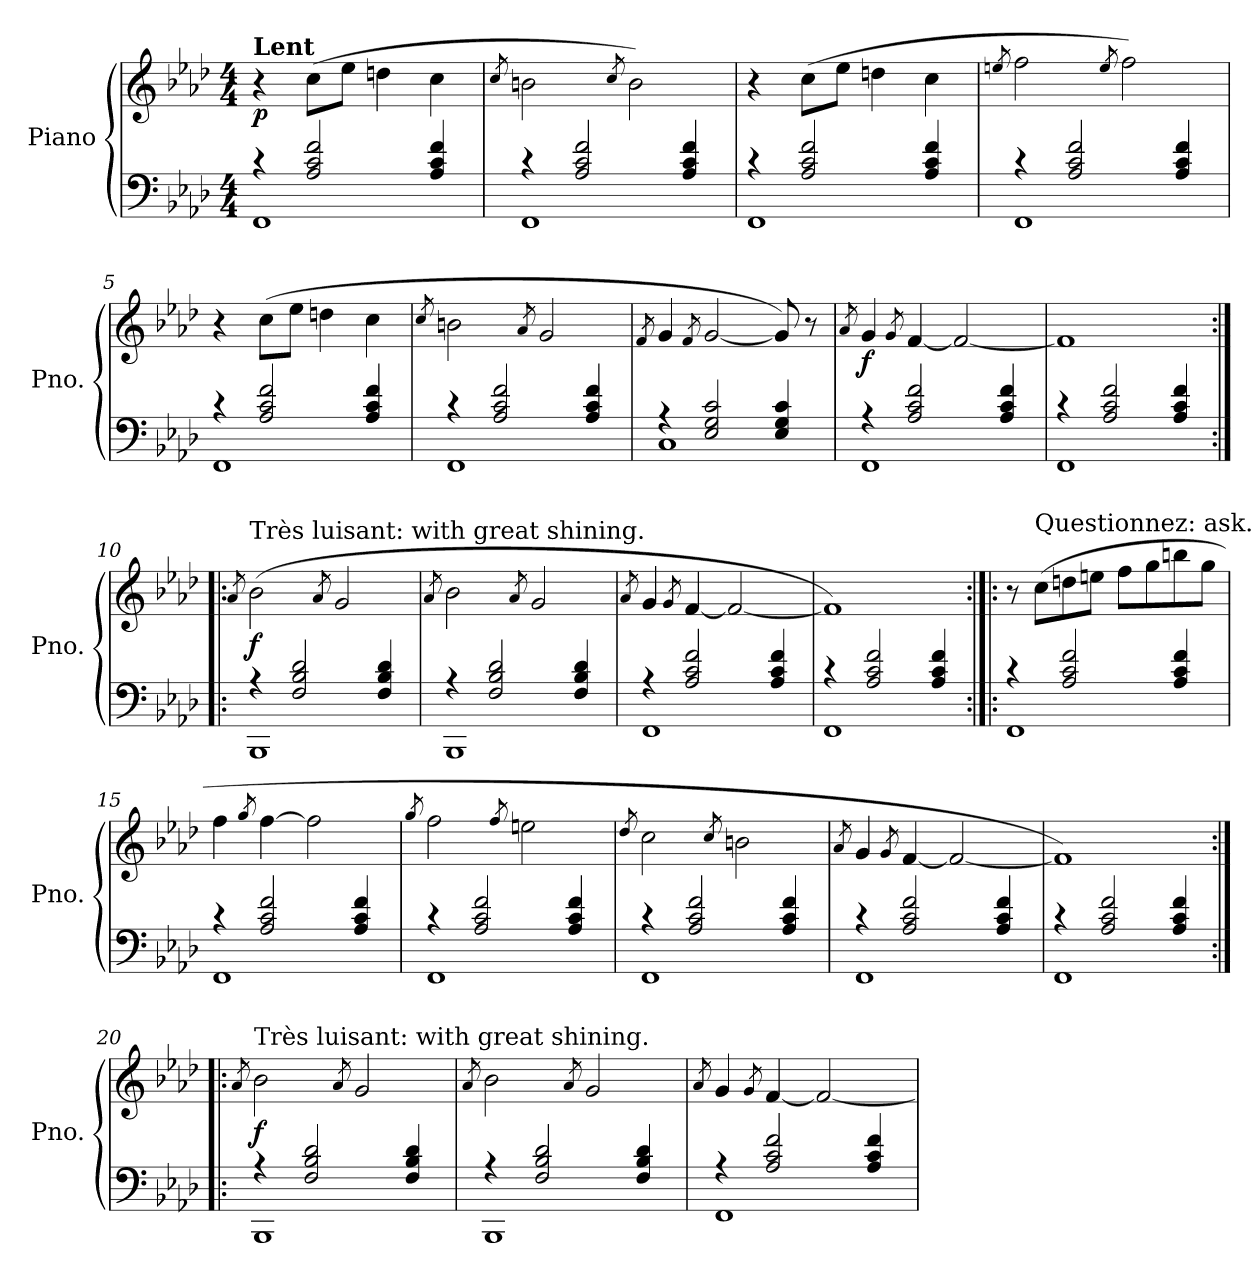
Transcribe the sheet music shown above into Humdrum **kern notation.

**kern	**kern	**dynam
*part1	*part1	*part1
*staff2	*staff1	*staff1/2
*I"Piano	*	*
*I'Pno.	*	*
*clefF4	*clefG2	*
*k[b-e-a-d-]	*k[b-e-a-d-]	*
*M4/4	*M4/4	*
*MM90	*MM90	*
=1	=1	=1
*^	*	*
!	!	!LO:TX:a:B:t=Lent	!
!	!	!	!LO:DY:b
4r	1FF	4r	p
2A-/ 2c/ 2f/	.	(8cc\L	.
.	.	8ee-\J	.
.	.	4ddn\	.
4A-/ 4c/ 4f/	.	4cc\	.
=2	=2	=2	=2
.	.	8qcc/	.
4r	1FF	2bn\	.
2A-/ 2c/ 2f/	.	.	.
.	.	8qcc/	.
.	.	2b\)	.
4A-/ 4c/ 4f/	.	.	.
=3	=3	=3	=3
4r	1FF	4r	.
2A-/ 2c/ 2f/	.	(8cc\L	.
.	.	8ee-\J	.
.	.	4ddn\	.
4A-/ 4c/ 4f/	.	4cc\	.
=4	=4	=4	=4
.	.	8qeen/	.
4r	1FF	2ff\	.
2A-/ 2c/ 2f/	.	.	.
.	.	8qee/	.
.	.	2ff\)	.
4A-/ 4c/ 4f/	.	.	.
=5	=5	=5	=5
4r	1FF	4r	.
2A-/ 2c/ 2f/	.	(8cc\L	.
.	.	8ee-\J	.
.	.	4ddn\	.
4A-/ 4c/ 4f/	.	4cc\	.
!!LO:LB:g=z
=6	=6	=6	=6
.	.	8qcc/	.
4r	1FF	2bn\	.
2A-/ 2c/ 2f/	.	.	.
.	.	8qa-/	.
.	.	2g/	.
4A-/ 4c/ 4f/	.	.	.
=7	=7	=7	=7
.	.	8qf/	.
4r	1C	4g/	.
.	.	8qf/	.
2E-/ 2G/ 2c/	.	[2g/	.
4E-/ 4G/ 4c/	.	8g/])	.
.	.	8r	.
=8	=8	=8	=8
.	.	8qa-/	.
!	!	!	!LO:DY:b
4r	1FF	4g/	f
.	.	8qg/	.
2A-/ 2c/ 2f/	.	[4f/	.
.	.	2f/_	.
4A-/ 4c/ 4f/	.	.	.
=9	=9	=9	=9
4r	1FF	1f]	.
2A-/ 2c/ 2f/	.	.	.
4A-/ 4c/ 4f/	.	.	.
!!LO:LB:g=z
=10:|!|:	=10:|!|:	=10:|!|:	=10:|!|:
.	.	8qa-/	.
!	!	!LO:TX:a:t=Très luisant&colon; with great shining.	!
!	!	!	!LO:DY:b
4r	1BBB-	(2b-\	f
2F/ 2B-/ 2d-/	.	.	.
.	.	8qa-/	.
.	.	2g/	.
4F/ 4B-/ 4d-/	.	.	.
=11	=11	=11	=11
.	.	8qa-/	.
4r	1BBB-	2b-\	.
2F/ 2B-/ 2d-/	.	.	.
.	.	8qa-/	.
.	.	2g/	.
4F/ 4B-/ 4d-/	.	.	.
=12	=12	=12	=12
.	.	8qa-/	.
4r	1FF	4g/	.
.	.	8qg/	.
2A-/ 2c/ 2f/	.	[4f/	.
.	.	2f/_	.
4A-/ 4c/ 4f/	.	.	.
=13	=13	=13	=13
4r	1FF	1f])	.
2A-/ 2c/ 2f/	.	.	.
4A-/ 4c/ 4f/	.	.	.
!!LO:LB:g=z
=14:|!|:	=14:|!|:	=14:|!|:	=14:|!|:
4r	1FF	8r	.
!	!	!LO:TX:a:t=Questionnez&colon; ask.	!
.	.	(8cc\L	.
2A-/ 2c/ 2f/	.	8ddn\	.
.	.	8een\J	.
.	.	8ff\L	.
.	.	8gg\	.
4A-/ 4c/ 4f/	.	8bbn\	.
.	.	8gg\J	.
=15	=15	=15	=15
4r	1FF	4ff\	.
.	.	8qgg/	.
2A-/ 2c/ 2f/	.	[4ff\	.
.	.	2ff\]	.
4A-/ 4c/ 4f/	.	.	.
=16	=16	=16	=16
.	.	8qgg/	.
4r	1FF	2ff\	.
2A-/ 2c/ 2f/	.	.	.
.	.	8qff/	.
.	.	2een\	.
4A-/ 4c/ 4f/	.	.	.
=17	=17	=17	=17
.	.	8qdd-/	.
4r	1FF	2cc\	.
2A-/ 2c/ 2f/	.	.	.
.	.	8qcc/	.
.	.	2bn\	.
4A-/ 4c/ 4f/	.	.	.
=18	=18	=18	=18
.	.	8qa-/	.
4r	1FF	4g/	.
.	.	8qg/	.
2A-/ 2c/ 2f/	.	[4f/	.
.	.	2f/_	.
4A-/ 4c/ 4f/	.	.	.
=19	=19	=19	=19
4r	1FF	1f])	.
2A-/ 2c/ 2f/	.	.	.
4A-/ 4c/ 4f/	.	.	.
!!LO:LB:g=z
=20:|!|:	=20:|!|:	=20:|!|:	=20:|!|:
.	.	8qa-/	.
!	!	!LO:TX:a:t=Très luisant&colon; with great shining.	!
!	!	!	!LO:DY:b
4r	1BBB-	2b-\	f
2F/ 2B-/ 2d-/	.	.	.
.	.	8qa-/	.
.	.	2g/	.
4F/ 4B-/ 4d-/	.	.	.
=21	=21	=21	=21
.	.	8qa-/	.
4r	1BBB-	2b-\	.
2F/ 2B-/ 2d-/	.	.	.
.	.	8qa-/	.
.	.	2g/	.
4F/ 4B-/ 4d-/	.	.	.
=22	=22	=22	=22
.	.	8qa-/	.
4r	1FF	4g/	.
.	.	8qg/	.
2A-/ 2c/ 2f/	.	[4f/	.
.	.	2f/_	.
4A-/ 4c/ 4f/	.	.	.
*v	*v	*	*
=	=	=
*-	*-	*-
